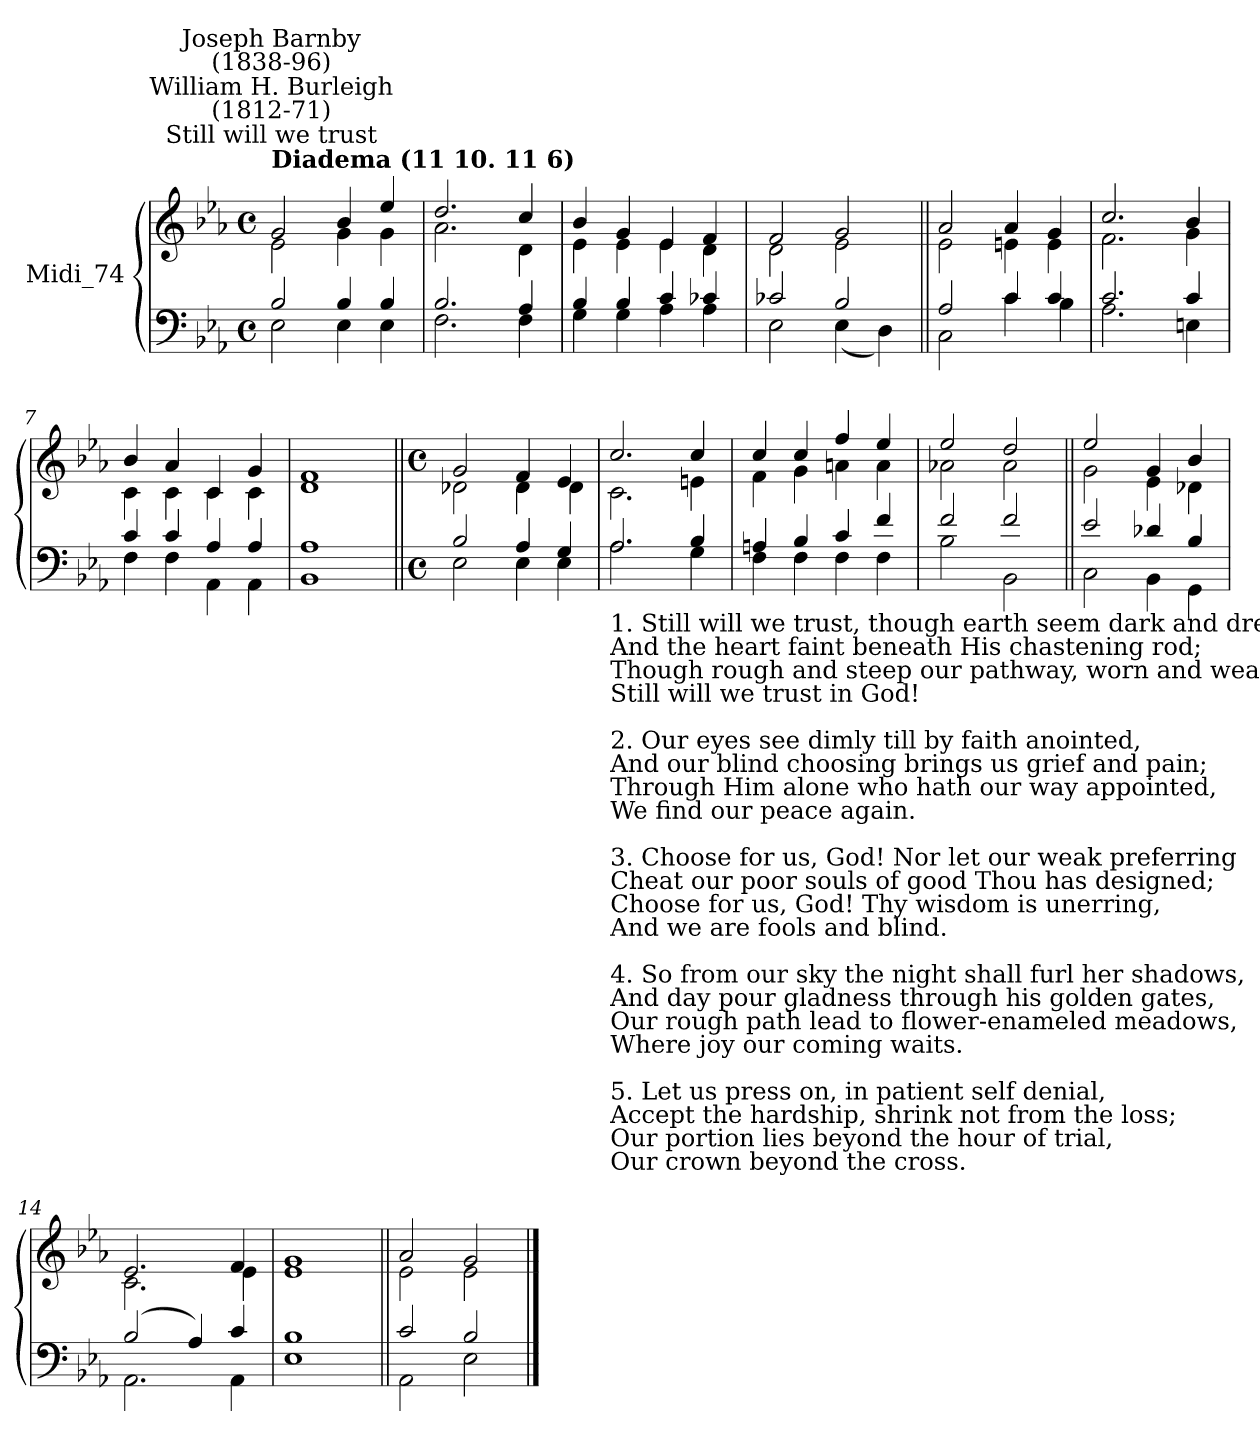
**kern	**kern
*part2	*part1
*staff2	*staff1
*I"Midi_74	*I"Midi_74
*clefF4	*clefG2
*k[b-e-a-]	*k[b-e-a-]
*E-:	*E-:
*M4/4	*M4/4
*met(c)	*met(c)
=1	=1
*^	*^
!	!	!LO:TX:a:B:t=Diadema (11 10. 11 6)	!
!	!	!LO:TX:a:cj:t=Still will we trust	!
!	!	!LO:TX:a:cj:t=William H. Burleigh\n(1812-71)	!
!	!	!LO:TX:a:cj:t=Joseph Barnby\n(1838-96)	!
2B-/	2E-\	2g/	2e-\
4B-/	4E-\	4b-/	4g\
4B-/	4E-\	4ee-/	4g\
=2	=2	=2	=2
2.B-/	2.F\	2.dd/	2.a-\
4A-/	4F\	4cc/	4d\
=3	=3	=3	=3
4B-/	4G\	4b-/	4e-\
4B-/	4G\	4g/	4e-\
4c/	4A-\	4e-/	4e-\
4c-X/	4A-\	4f/	4d\
=4	=4	=4	=4
2c-X/	2E-\	2f/	2d\
2B-/	(<4E-\	2g/	2e-\
.	4D\)	.	.
=5||	=5||	=5||	=5||
2A-/	2C\	2a-/	2e-\
4c/	4c\	4a-/	4en\
4c/	4B-\	4g/	4e\
=6	=6	=6	=6
2.c/	2.A-\	2.cc/	2.f\
4c/	4En\	4b-/	4g\
=7	=7	=7	=7
4c/	4F\	4b-/	4c\
4c/	4F\	4a-/	4c\
4A-/	4AA-\	4c/	4c\
4A-/	4AA-\	4g/	4c\
=8	=8	=8	=8
1A-/	1BB-\	1f/	1d\
!!LO:LB:g=z	!!
=9||	=9||	=9||	=9||
*M4/4	*	*M4/4	*
*met(c)	*	*met(c)	*
2B-/	2E-\	2g/	2d-X\
4A-/	4E-\	4f/	4d-\
4G/	4E-\	4e-/	4d-\
=10	=10	=10	=10
!LO:TX:b:t=1. Still will we trust, though earth seem dark and dreary,\nAnd the heart faint beneath His chastening rod;\nThough rough and steep our pathway, worn and weary,\nStill will we trust in God!\n\n2. Our eyes see dimly till by faith anointed,\nAnd our blind choosing brings us grief and pain;\nThrough Him alone who hath our way appointed,\nWe find our peace again.\n\n3. Choose for us, God! Nor let our weak preferring\nCheat our poor souls of good Thou has designed;\nChoose for us, God! Thy wisdom is unerring,\nAnd we are fools and blind.\n\n4. So from our sky the night shall furl her shadows,\nAnd day pour gladness through his golden gates,\nOur rough path lead to flower-enameled meadows,\nWhere joy our coming waits.\n\n5. Let us press on, in patient self denial,\nAccept the hardship, shrink not from the loss;\nOur portion lies beyond the hour of trial,\nOur crown beyond the cross.	!	!	!
2.A-/	2.A-\	2.cc/	2.c\
4B-/	4G\	4cc/	4en\
=11	=11	=11	=11
4An/	4F\	4cc/	4f\
4B-/	4F\	4cc/	4g\
4c/	4F\	4ff/	4an\
4f/	4F\	4ee-/	4a\
=12	=12	=12	=12
2f/	2B-\	2ee-/	2a-X\
2f/	2BB-\	2dd/	2a-\
=13||	=13||	=13||	=13||
2e-/	2C\	2ee-/	2g\
4d-X/	4BB-\	4g/	4e-\
4B-/	4GG\	4b-/	4d-X\
=14	=14	=14	=14
(>2B-/	2.AA-\	2.e-/	2.c\
4A-/)	.	.	.
4c/	4AA-\	4f/	4e-\
=15	=15	=15	=15
1B-/	1E-\	1g/	1e-\
=16||	=16||	=16||	=16||
2c/	2AA-\	2a-/	2e-\
2B-/	2E-\	2g/	2e-\
*v	*v	*	*
*	*v	*v
==	==
*-	*-
